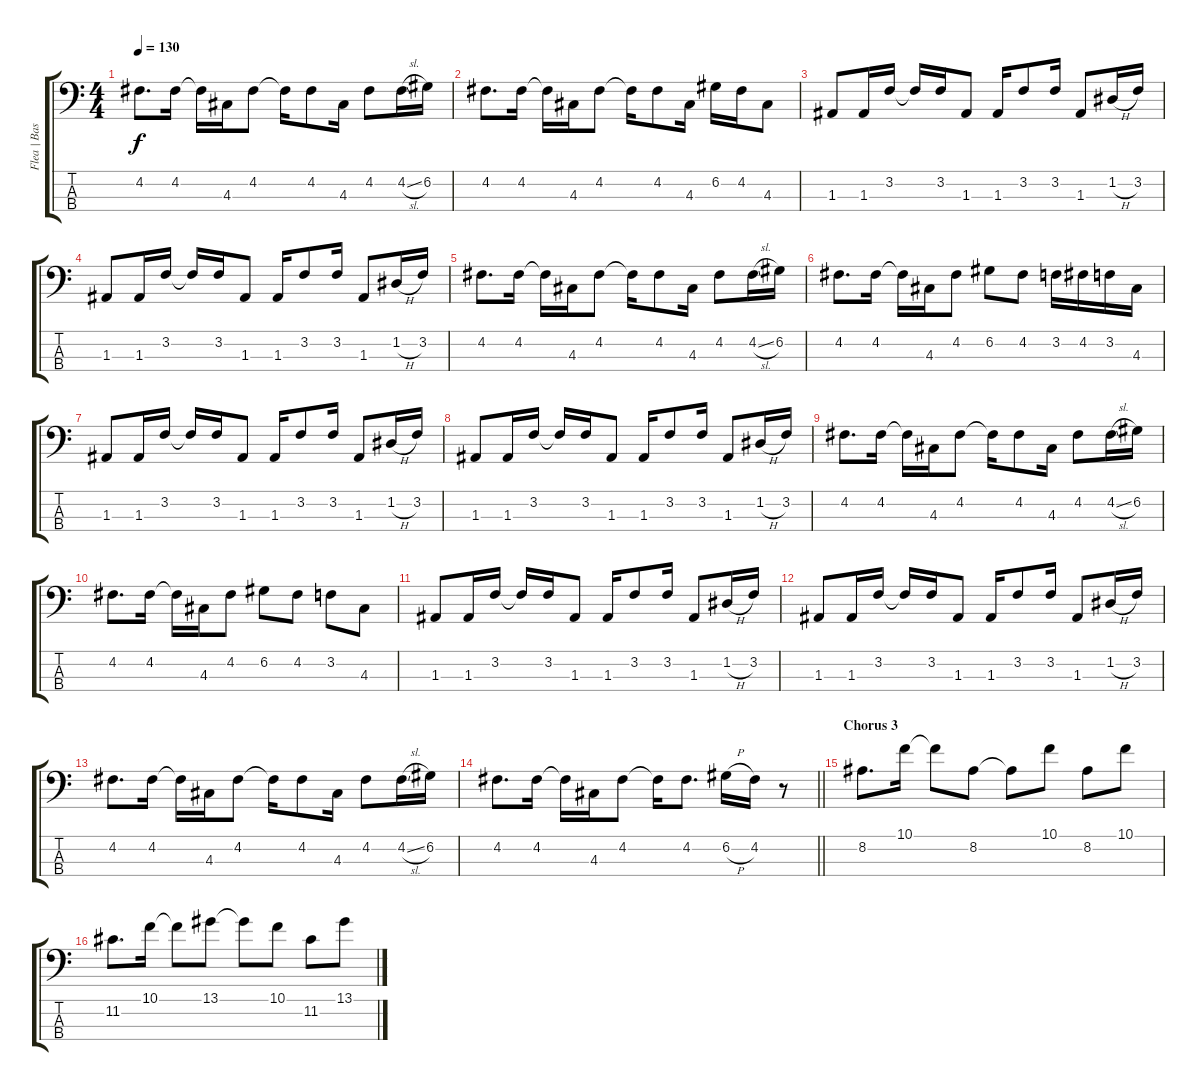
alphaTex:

\track ("Flea | Bass" "Flea | Bas") {instrument electricbassfinger}
\staff {score tabs}
\tuning (G2 D2 A1 E1) {hide}
\ts (4 4)
\tempo 130
\clef f4
\ks c
4.2.8{d dy f} 4.2.16 4.2{t}.16 4.3.16 4.2.8 4.2{t}.16 4.2.8 4.3.16 4.2.8 4.2{sl}.16 6.2.16 |
4.2.8{d} 4.2.16 4.2{t}.16 4.3.16 4.2.8 4.2{t}.16 4.2.8 4.3.16 6.2.16 4.2.16 4.3.8 |
1.3.8 1.3.16 3.2.16 3.2{t}.16 3.2.16 1.3.8 1.3.16 3.2.8 3.2.16 1.3.8 1.2{h}.16 3.2.16 |
1.3.8 1.3.16 3.2.16 3.2{t}.16 3.2.16 1.3.8 1.3.16 3.2.8 3.2.16 1.3.8 1.2{h}.16 3.2.16 |
4.2.8{d} 4.2.16 4.2{t}.16 4.3.16 4.2.8 4.2{t}.16 4.2.8 4.3.16 4.2.8 4.2{sl}.16 6.2.16 |
4.2.8{d} 4.2.16 4.2{t}.16 4.3.16 4.2.8 6.2.8 4.2.8 3.2.16 4.2.16 3.2.16 4.3.16 |
1.3.8 1.3.16 3.2.16 3.2{t}.16 3.2.16 1.3.8 1.3.16 3.2.8 3.2.16 1.3.8 1.2{h}.16 3.2.16 |
1.3.8 1.3.16 3.2.16 3.2{t}.16 3.2.16 1.3.8 1.3.16 3.2.8 3.2.16 1.3.8 1.2{h}.16 3.2.16 |
4.2.8{d} 4.2.16 4.2{t}.16 4.3.16 4.2.8 4.2{t}.16 4.2.8 4.3.16 4.2.8 4.2{sl}.16 6.2.16 |
4.2.8{d} 4.2.16 4.2{t}.16 4.3.16 4.2.8 6.2.8 4.2.8 3.2.8 4.3.8 |
1.3.8 1.3.16 3.2.16 3.2{t}.16 3.2.16 1.3.8 1.3.16 3.2.8 3.2.16 1.3.8 1.2{h}.16 3.2.16 |
1.3.8 1.3.16 3.2.16 3.2{t}.16 3.2.16 1.3.8 1.3.16 3.2.8 3.2.16 1.3.8 1.2{h}.16 3.2.16 |
4.2.8{d} 4.2.16 4.2{t}.16 4.3.16 4.2.8 4.2{t}.16 4.2.8 4.3.16 4.2.8 4.2{sl}.16 6.2.16 |
\barLineRight lightlight
4.2.8{d} 4.2.16 4.2{t}.16 4.3.16 4.2.8 4.2{t}.16 4.2.8{d} 6.2{h}.16 4.2.16 r.8 |
\section ("" "Chorus 3")
8.2.8{d} 10.1.16 10.1{t}.8 8.2.8 8.2{t}.8 10.1.8 8.2.8 10.1.8 |
11.2.8{d} 10.1.16 10.1{t}.8 13.1.8 13.1{t}.8 10.1.8 11.2.8 13.1.8
